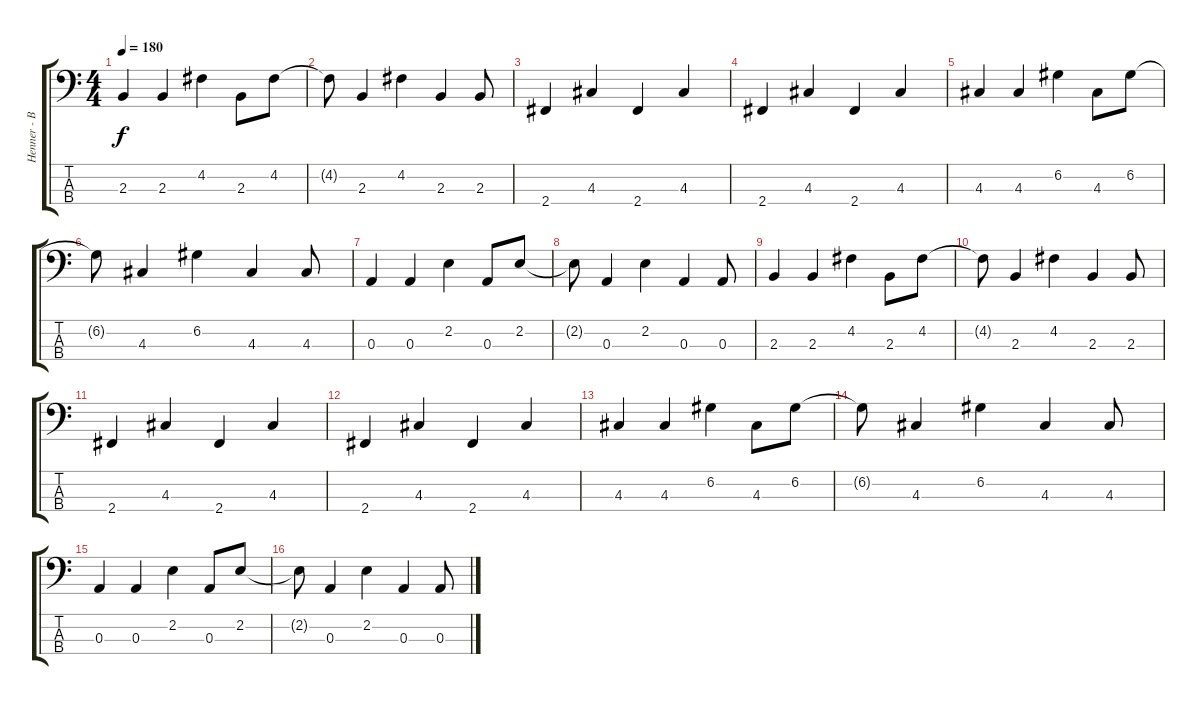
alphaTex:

\track ("Henner - Bass" "Henner - B") {instrument electricbassfinger}
\staff {score tabs}
\tuning (G2 D2 A1 E1) {hide}
\ts (4 4)
\tempo 180
\clef f4
\ks c
2.3.4{dy f} 2.3.4 4.2.4 2.3.8 4.2.8 |
4.2{t}.8 2.3.4 4.2.4 2.3.4 2.3.8 |
2.4.4 4.3.4 2.4.4 4.3.4 |
2.4.4 4.3.4 2.4.4 4.3.4 |
4.3.4 4.3.4 6.2.4 4.3.8 6.2.8 |
6.2{t}.8 4.3.4 6.2.4 4.3.4 4.3.8 |
0.3.4 0.3.4 2.2.4 0.3.8 2.2.8 |
2.2{t}.8 0.3.4 2.2.4 0.3.4 0.3.8 |
2.3.4 2.3.4 4.2.4 2.3.8 4.2.8 |
4.2{t}.8 2.3.4 4.2.4 2.3.4 2.3.8 |
2.4.4 4.3.4 2.4.4 4.3.4 |
2.4.4 4.3.4 2.4.4 4.3.4 |
4.3.4 4.3.4 6.2.4 4.3.8 6.2.8 |
6.2{t}.8 4.3.4 6.2.4 4.3.4 4.3.8 |
0.3.4 0.3.4 2.2.4 0.3.8 2.2.8 |
2.2{t}.8 0.3.4 2.2.4 0.3.4 0.3.8
